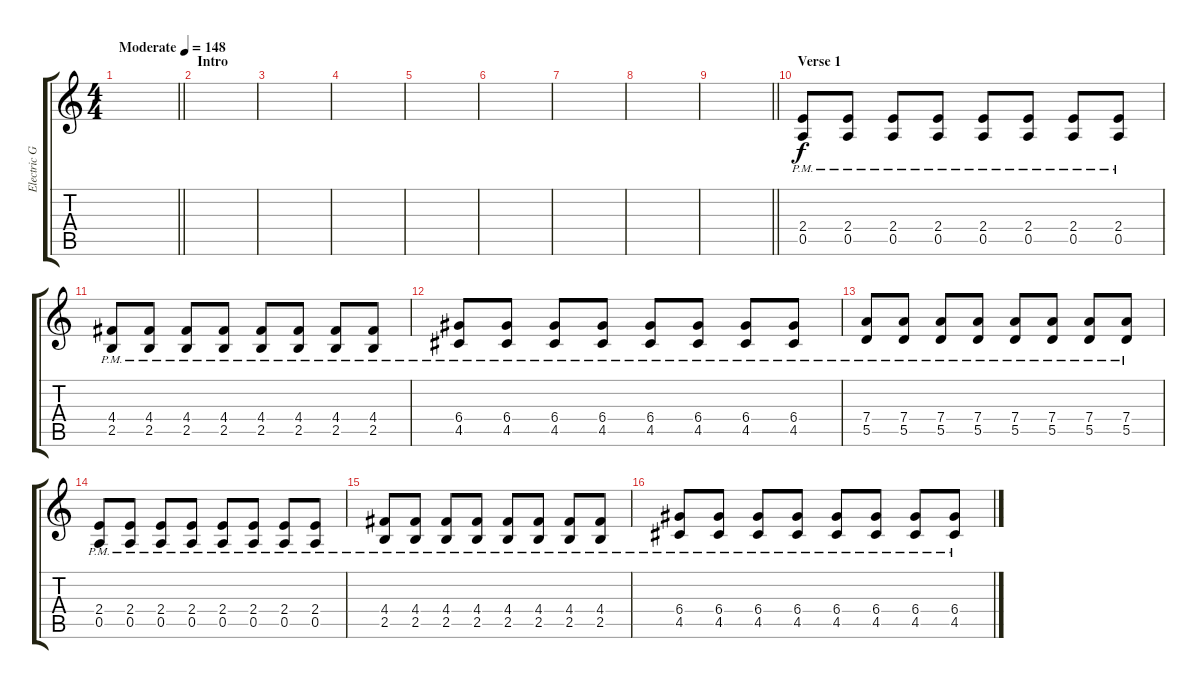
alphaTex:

\track ("Electric GuitarTom" "Electric G") {instrument distortionguitar}
\staff {score tabs}
\tuning (E4 B3 G3 D3 A2 E2) {hide}
\ts (4 4)
\tempo (148 "Moderate")
\clef g2
\barLineRight lightlight
\ks c
|
\section ("" "Intro")
|
|
|
|
|
|
|
\barLineRight lightlight
|
\section ("" "Verse 1")
(2.4{pm} 0.5{pm}).8 (2.4{pm} 0.5{pm}).8 (2.4{pm} 0.5{pm}).8 (2.4{pm} 0.5{pm}).8 (2.4{pm} 0.5{pm}).8 (2.4{pm} 0.5{pm}).8 (2.4{pm} 0.5{pm}).8 (2.4{pm} 0.5{pm}).8 |
(4.4{pm} 2.5{pm}).8 (4.4{pm} 2.5{pm}).8 (4.4{pm} 2.5{pm}).8 (4.4{pm} 2.5{pm}).8 (4.4{pm} 2.5{pm}).8 (4.4{pm} 2.5{pm}).8 (4.4{pm} 2.5{pm}).8 (4.4{pm} 2.5{pm}).8 |
(6.4{pm} 4.5{pm}).8 (6.4{pm} 4.5{pm}).8 (6.4{pm} 4.5{pm}).8 (6.4{pm} 4.5{pm}).8 (6.4{pm} 4.5{pm}).8 (6.4{pm} 4.5{pm}).8 (6.4{pm} 4.5{pm}).8 (6.4{pm} 4.5{pm}).8 |
(7.4{pm} 5.5{pm}).8 (7.4{pm} 5.5{pm}).8 (7.4{pm} 5.5{pm}).8 (7.4{pm} 5.5{pm}).8 (7.4{pm} 5.5{pm}).8 (7.4{pm} 5.5{pm}).8 (7.4{pm} 5.5{pm}).8 (7.4{pm} 5.5{pm}).8 |
(2.4{pm} 0.5{pm}).8 (2.4{pm} 0.5{pm}).8 (2.4{pm} 0.5{pm}).8 (2.4{pm} 0.5{pm}).8 (2.4{pm} 0.5{pm}).8 (2.4{pm} 0.5{pm}).8 (2.4{pm} 0.5{pm}).8 (2.4{pm} 0.5{pm}).8 |
(4.4{pm} 2.5{pm}).8 (4.4{pm} 2.5{pm}).8 (4.4{pm} 2.5{pm}).8 (4.4{pm} 2.5{pm}).8 (4.4{pm} 2.5{pm}).8 (4.4{pm} 2.5{pm}).8 (4.4{pm} 2.5{pm}).8 (4.4{pm} 2.5{pm}).8 |
(6.4{pm} 4.5{pm}).8 (6.4{pm} 4.5{pm}).8 (6.4{pm} 4.5{pm}).8 (6.4{pm} 4.5{pm}).8 (6.4{pm} 4.5{pm}).8 (6.4{pm} 4.5{pm}).8 (6.4{pm} 4.5{pm}).8 (6.4{pm} 4.5{pm}).8
